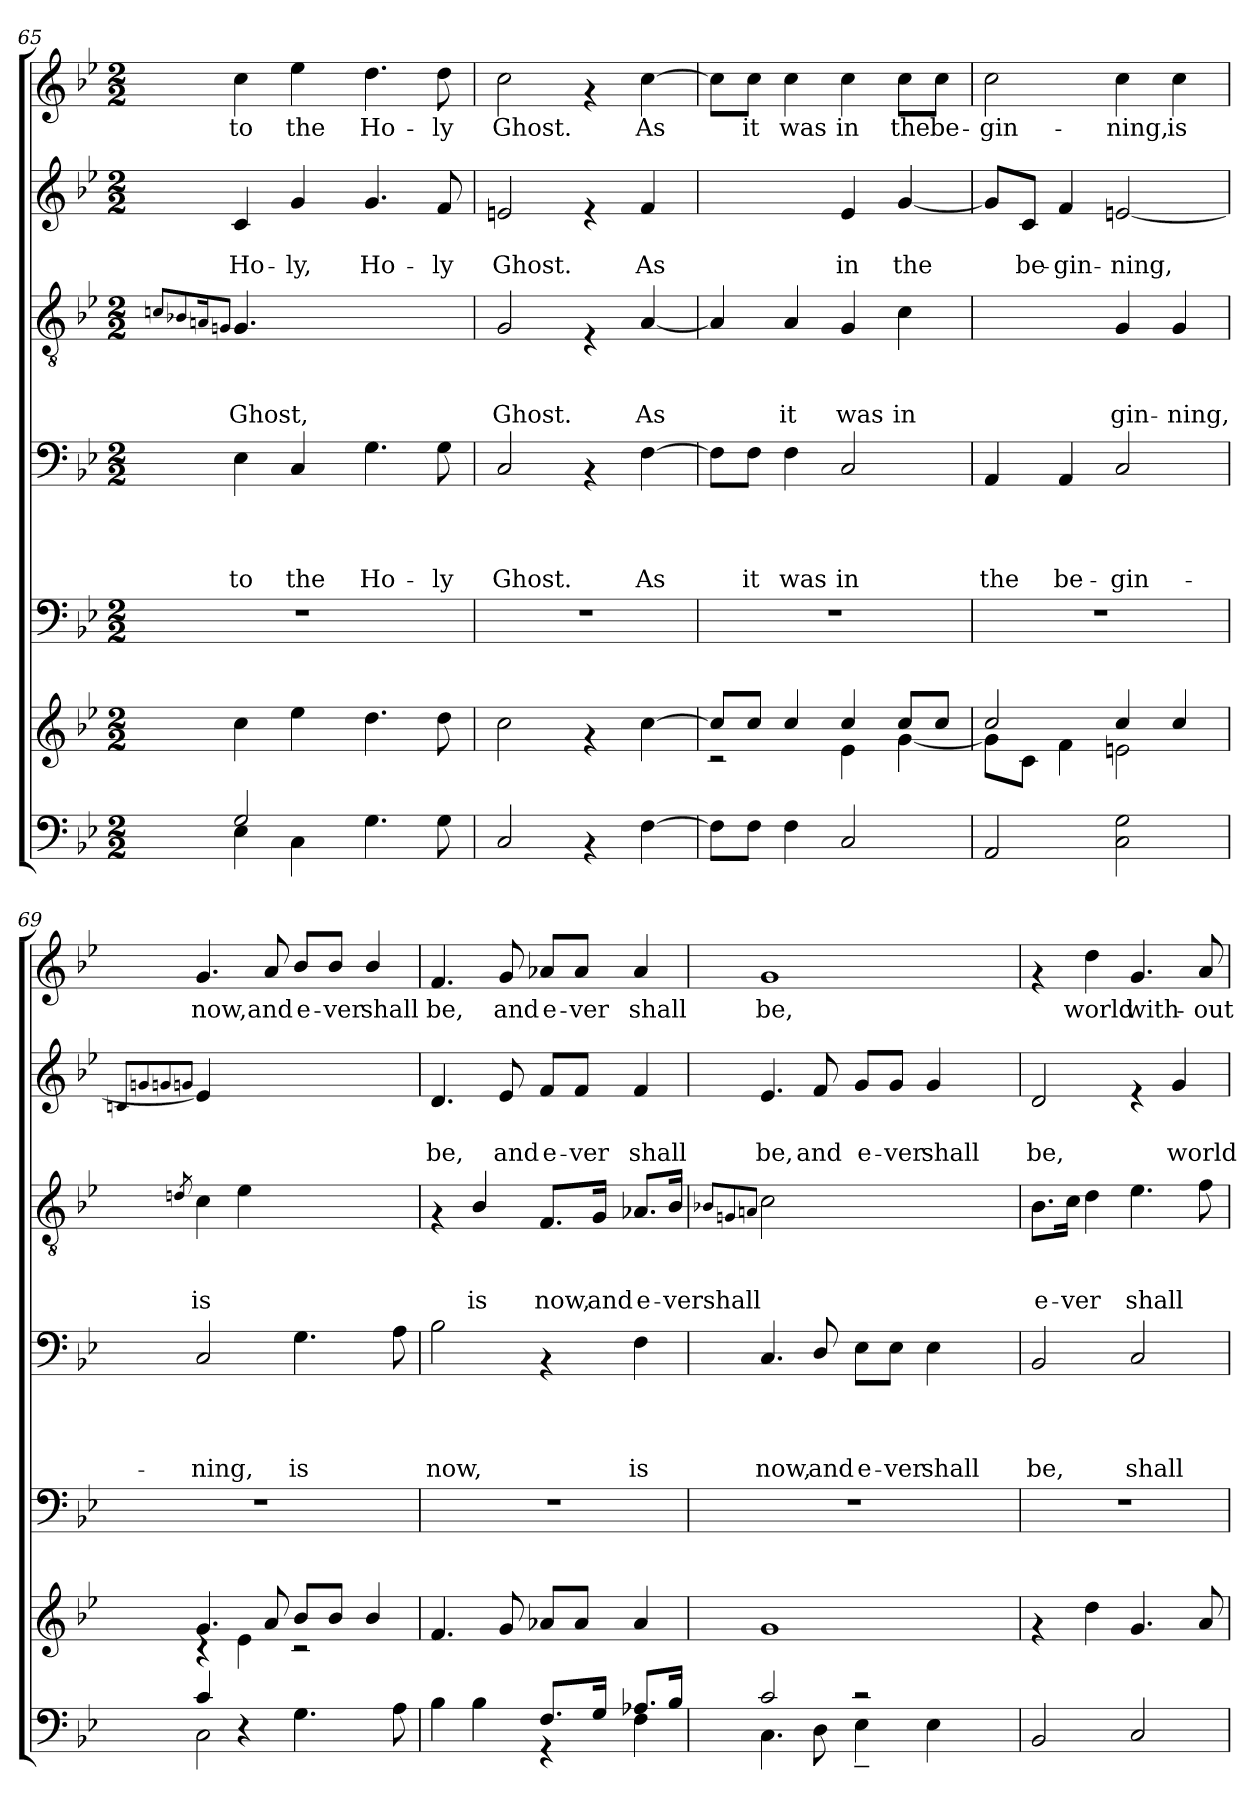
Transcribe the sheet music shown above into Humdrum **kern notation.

**kern	**kern	**kern	**kern	**text	**text	**text	**text	**kern	**text	**text	**text	**kern	**text	**text	**kern	**text
*part6	*part6	*part5	*part4	*part4	*part4	*part4	*part4	*part3	*part3	*part3	*part3	*part2	*part2	*part2	*part1	*part1
*staff7	*staff6	*staff5	*staff4	*staff4	*staff4	*staff4	*staff4	*staff3	*staff3	*staff3	*staff3	*staff2	*staff2	*staff2	*staff1	*staff1
!!LO:PB:g=z
*clefF4	*clefG2	*clefF4	*clefF4	*	*	*	*	*clefGv2	*	*	*	*clefG2	*	*	*clefG2	*
*k[b-e-]	*k[b-e-]	*k[b-e-]	*k[b-e-]	*	*	*	*	*k[b-e-]	*	*	*	*k[b-e-]	*	*	*k[b-e-]	*
*B-:	*B-:	*B-:	*B-:	*	*	*	*	*B-:	*	*	*	*B-:	*	*	*B-:	*
*M2/2	*M2/2	*M2/2	*M2/2	*	*	*	*	*M2/2	*	*	*	*M2/2	*	*	*M2/2	*
=65	=65	=65	=65	=65	=65	=65	=65	=65	=65	=65	=65	=65	=65	=65	=65	=65
.	.	.	.	.	.	.	.	8qcn/L	.	.	.	.	.	.	.	.
.	.	.	.	.	.	.	.	8qB-X/	.	.	.	.	.	.	.	.
.	.	.	.	.	.	.	.	16qAn/k	.	.	.	.	.	.	.	.
.	.	.	.	.	.	.	.	8qGn/J	.	.	.	.	.	.	.	.
*^	*	*	*	*	*	*	*	*	*	*	*	*	*	*	*	*
*	*^	*	*	*	*	*	*	*	*	*	*	*	*	*	*	*	*
!	!	!	!	!	!	!	!	!	!LO:LY:b	!	!	!	!LO:LY:b	!	!	!LO:LY:b	!	!LO:LY:b
2G/	4E-\	4ryy	4cc\	1r	4E-\	.	.	.	to	4.G/	.	.	Ghost,	4c/	.	Ho-	4cc\	to
!	!	!	!	!	!	!	!	!	!LO:LY:b	!	!	!	!	!	!	!LO:LY:b	!	!LO:LY:b
.	2.ryy	4C\	4ee-\	.	4C/	.	.	.	the	.	.	.	.	4g/	.	-ly,	4ee-\	the
.	.	.	.	.	.	.	.	.	.	2ryy	.	.	.	.	.	.	.	.
!	!	!	!	!	!	!	!	!	!LO:LY:b	!	!	!	!	!	!	!LO:LY:b	!	!LO:LY:b
2ryy	.	4.G\	4.dd\	.	4.G\	.	.	.	Ho-	.	.	.	.	4.g/	.	Ho-	4.dd\	Ho-
!	!	!	!	!	!	!	!	!	!LO:LY:b	!	!	!	!	!	!	!LO:LY:b	!	!LO:LY:b
.	.	8G\	8dd\	.	8G\	.	.	.	-ly	8ryy	.	.	.	8f/	.	-ly	8dd\	-ly
=66	=66	=66	=66	=66	=66	=66	=66	=66	=66	=66	=66	=66	=66	=66	=66	=66	=66	=66
!	!	!	!	!	!	!	!	!	!LO:LY:b	!	!	!	!LO:LY:b	!	!	!LO:LY:b	!	!LO:LY:b
*v	*v	*v	*	*	*	*	*	*	*	*	*	*	*	*	*	*	*	*
2C/	2cc\	1r	2C/	.	.	.	Ghost.	2G/	.	.	Ghost.	2en/	.	Ghost.	2cc\	Ghost.
4rAA	4rf	.	4rAA	.	.	.	.	4rE	.	.	.	4re	.	.	4rf	.
!	!	!	!	!	!	!	!LO:LY:b	!	!	!	!LO:LY:b	!	!	!LO:LY:b	!	!LO:LY:b
[>4F\	[>4cc\	.	[>4F\	.	.	.	As	[<4A/	.	.	As	4f/	.	As	[>4cc\	As
=67	=67	=67	=67	=67	=67	=67	=67	=67	=67	=67	=67	=67	=67	=67	=67	=67
*	*^	*	*	*	*	*	*	*	*	*	*	*	*	*	*	*
8F\L]	8cc/L]	2rc	1r	8F\L]	.	.	.	.	4A/]	.	.	.	2ryy	.	.	8cc\L]	.
!	!	!	!	!	!	!	!	!LO:LY:b	!	!	!	!	!	!	!	!	!LO:LY:b
8F\J	8cc/J	.	.	8F\J	.	.	.	it	.	.	.	.	.	.	.	8cc\J	it
!	!	!	!	!	!	!	!	!LO:LY:b	!	!	!	!LO:LY:b	!	!	!	!	!LO:LY:b
4F\	4cc/	.	.	4F\	.	.	.	was	4A/	.	.	it	.	.	.	4cc\	was
!	!	!	!	!	!	!	!	!LO:LY:b	!	!	!	!LO:LY:b	!	!	!LO:LY:b	!	!LO:LY:b
2C/	4cc/	4e-\	.	2C/	.	.	.	in	4G/	.	.	was	4e-/	.	in	4cc\	in
!	!	!	!	!	!	!	!	!	!	!	!	!LO:LY:b	!	!	!LO:LY:b	!	!LO:LY:b
.	8cc/L	[<4g\	.	.	.	.	.	.	4c\	.	.	in	[<4g/	.	the	8cc\L	the
!	!	!	!	!	!	!	!	!	!	!	!	!	!	!	!	!	!LO:LY:b
.	8cc/J	.	.	.	.	.	.	.	.	.	.	.	.	.	.	8cc\J	be-
=68	=68	=68	=68	=68	=68	=68	=68	=68	=68	=68	=68	=68	=68	=68	=68	=68	=68
!	!	!	!	!	!	!	!	!LO:LY:b	!	!	!	!	!	!	!	!	!LO:LY:b
2AA/	2cc/	8g\L]	1r	4AA/	.	.	.	the	2ryy	.	.	.	8g/L]	.	.	2cc\	-gin-
!	!	!	!	!	!	!	!	!	!	!	!	!	!	!	!LO:LY:b	!	!
.	.	8c\J	.	.	.	.	.	.	.	.	.	.	8c/J	.	be-	.	.
!	!	!	!	!	!	!	!	!LO:LY:b	!	!	!	!	!	!	!LO:LY:b	!	!
.	.	4f\	.	4AA/	.	.	.	be-	.	.	.	.	4f/	.	-gin-	.	.
!	!	!	!	!	!	!	!	!LO:LY:b	!	!	!	!LO:LY:b	!	!	!LO:LY:b	!	!LO:LY:b
2C\ 2G\	4cc/	2en\	.	2C/	.	.	.	-gin-	4G/	.	.	gin-	[<2en/	.	-ning,	4cc\	-ning,
!	!	!	!	!	!	!	!	!	!	!	!	!LO:LY:b	!	!	!	!	!LO:LY:b
.	4cc/	.	.	.	.	.	.	.	4G/	.	.	-ning,	.	.	.	4cc\	is
=69	=69	=69	=69	=69	=69	=69	=69	=69	=69	=69	=69	=69	=69	=69	=69	=69	=69
.	.	.	.	.	.	.	.	.	.	.	.	.	8qcn/L	.	.	.	.
.	.	.	.	.	.	.	.	.	.	.	.	.	8qgn/	.	.	.	.
.	.	.	.	.	.	.	.	.	.	.	.	.	8qgn/	.	.	.	.
.	.	.	.	.	.	.	.	.	8qdn/	.	.	.	8qgn/J	.	.	.	.
*^	*	*	*	*	*	*	*	*	*	*	*	*	*	*	*	*	*
!	!	!	!	!	!	!	!	!	!LO:LY:b	!	!	!	!LO:LY:b	!	!	!	!	!LO:LY:b
2C\	4c/	4.g/	4rc	1r	2C/	.	.	.	-ning,	4c\	.	.	is	4e/]	.	.	4.g/	now,
.	4rC	.	4e-\	.	.	.	.	.	.	4e-\	.	.	.	2.ryy	.	.	.	.
!	!	!	!	!	!	!	!	!	!	!	!	!	!	!	!	!	!	!LO:LY:b
.	.	8a/	.	.	.	.	.	.	.	.	.	.	.	.	.	.	8a/	and
!	!	!	!	!	!	!	!	!	!LO:LY:b	!	!	!	!	!	!	!	!	!LO:LY:b
2ryy	4.G\	8b-/L	2rc	.	4.G\	.	.	.	is	2ryy	.	.	.	.	.	.	8b-/L	e-
!	!	!	!	!	!	!	!	!	!	!	!	!	!	!	!	!	!	!LO:LY:b
.	.	8b-/J	.	.	.	.	.	.	.	.	.	.	.	.	.	.	8b-/J	-ver
!	!	!	!	!	!	!	!	!	!	!	!	!	!	!	!	!	!	!LO:LY:b
.	.	4b-/	.	.	.	.	.	.	.	.	.	.	.	.	.	.	4b-/	shall
.	8A\	.	.	.	8A\	.	.	.	.	.	.	.	.	.	.	.	.	.
*	*	*v	*v	*	*	*	*	*	*	*	*	*	*	*	*	*	*	*
!!LO:PB:g=z
=70	=70	=70	=70	=70	=70	=70	=70	=70	=70	=70	=70	=70	=70	=70	=70	=70	=70
!	!	!	!	!	!	!	!	!LO:LY:b	!	!	!	!	!	!	!LO:LY:b	!	!LO:LY:b
2ryy	4B-\	4.f/	1r	2B-\	.	.	.	now,	4rF	.	.	.	4.d/	.	be,	4.f/	be,
!	!	!	!	!	!	!	!	!	!	!	!	!LO:LY:b	!	!	!	!	!
.	4B-\	.	.	.	.	.	.	.	4B-/	.	.	is	.	.	.	.	.
!	!	!	!	!	!	!	!	!	!	!	!	!	!	!	!LO:LY:b	!	!LO:LY:b
.	.	8g/	.	.	.	.	.	.	.	.	.	.	8e-/	.	and	8g/	and
!	!	!	!	!	!	!	!	!	!	!	!	!LO:LY:b	!	!	!LO:LY:b	!	!LO:LY:b
8.F/L	4rFF	8a-X/L	.	4rAA	.	.	.	.	8.F/L	.	.	now,	8f/L	.	e-	8a-X/L	e-
!	!	!	!	!	!	!	!	!	!	!	!	!	!	!	!LO:LY:b	!	!LO:LY:b
.	.	8a-/J	.	.	.	.	.	.	.	.	.	.	8f/J	.	-ver	8a-/J	-ver
!	!	!	!	!	!	!	!	!	!	!	!	!LO:LY:b	!	!	!	!	!
16G/Jk	.	.	.	.	.	.	.	.	16G/Jk	.	.	and	.	.	.	.	.
!	!	!	!	!	!	!	!	!LO:LY:b	!	!	!	!LO:LY:b	!	!	!LO:LY:b	!	!LO:LY:b
8.A-X/L	4F\	4a-/	.	4F\	.	.	.	is	8.A-X/L	.	.	e-	4f/	.	shall	4a-/	shall
!	!	!	!	!	!	!	!	!	!	!	!	!LO:LY:b	!	!	!	!	!
16B-/Jk	.	.	.	.	.	.	.	.	16B-/Jk	.	.	-vershall	.	.	.	.	.
=71	=71	=71	=71	=71	=71	=71	=71	=71	=71	=71	=71	=71	=71	=71	=71	=71	=71
.	.	.	.	.	.	.	.	.	8qB-X/L	.	.	.	.	.	.	.	.
.	.	.	.	.	.	.	.	.	8qGn/	.	.	.	.	.	.	.	.
.	.	.	.	.	.	.	.	.	8qAn/J	.	.	.	.	.	.	.	.
!	!	!	!	!	!	!	!	!LO:LY:b	!	!	!	!	!	!	!LO:LY:b	!	!LO:LY:b
2c/	4.C\	1g	1r	4.C/	.	.	.	now,	2c\	.	.	.	4.e-/	.	be,	1g	be,
!	!	!	!	!	!	!	!	!LO:LY:b	!	!	!	!	!	!	!LO:LY:b	!	!
.	8D\	.	.	8D/	.	.	.	and	.	.	.	.	8f/	.	and	.	.
!	!	!	!	!	!	!	!	!LO:LY:b	!	!	!	!	!	!	!LO:LY:b	!	!
2rc	4E-~>\	.	.	8E-\L	.	.	.	e-	2ryy	.	.	.	8g/L	.	e-	.	.
!	!	!	!	!	!	!	!	!LO:LY:b	!	!	!	!	!	!	!LO:LY:b	!	!
.	.	.	.	8E-\J	.	.	.	-ver	.	.	.	.	8g/J	.	-ver	.	.
!	!	!	!	!	!	!	!	!LO:LY:b	!	!	!	!	!	!	!LO:LY:b	!	!
.	4E-\	.	.	4E-\	.	.	.	shall	.	.	.	.	4g/	.	shall	.	.
=72	=72	=72	=72	=72	=72	=72	=72	=72	=72	=72	=72	=72	=72	=72	=72	=72	=72
!	!	!	!	!	!	!	!	!LO:LY:b	!	!	!	!LO:LY:b	!	!	!LO:LY:b	!	!
*v	*v	*	*	*	*	*	*	*	*	*	*	*	*	*	*	*	*
2BB-/	4rf	1r	2BB-/	.	.	.	be,	8.B-\L	.	.	e-	2d/	.	be,	4rf	.
!	!	!	!	!	!	!	!	!	!	!	!LO:LY:b	!	!	!	!	!
.	.	.	.	.	.	.	.	16c\Jk	.	.	-ver	.	.	.	.	.
!	!	!	!	!	!	!	!	!	!	!	!	!	!	!	!	!LO:LY:b
.	4dd\	.	.	.	.	.	.	4d\	.	.	.	.	.	.	4dd\	world
!	!	!	!	!	!	!	!LO:LY:b	!	!	!	!LO:LY:b	!	!	!	!	!LO:LY:b
2C/	4.g/	.	2C/	.	.	.	shall	4.e-\	.	.	shall	4re	.	.	4.g/	with-
!	!	!	!	!	!	!	!	!	!	!	!	!	!	!LO:LY:b	!	!
.	.	.	.	.	.	.	.	.	.	.	.	4g/	.	world	.	.
!	!	!	!	!	!	!	!	!	!	!	!	!	!	!	!	!LO:LY:b
.	8a/	.	.	.	.	.	.	8f\	.	.	.	.	.	.	8a/	-out
=	=	=	=	=	=	=	=	=	=	=	=	=	=	=	=	=
*-	*-	*-	*-	*-	*-	*-	*-	*-	*-	*-	*-	*-	*-	*-	*-	*-
